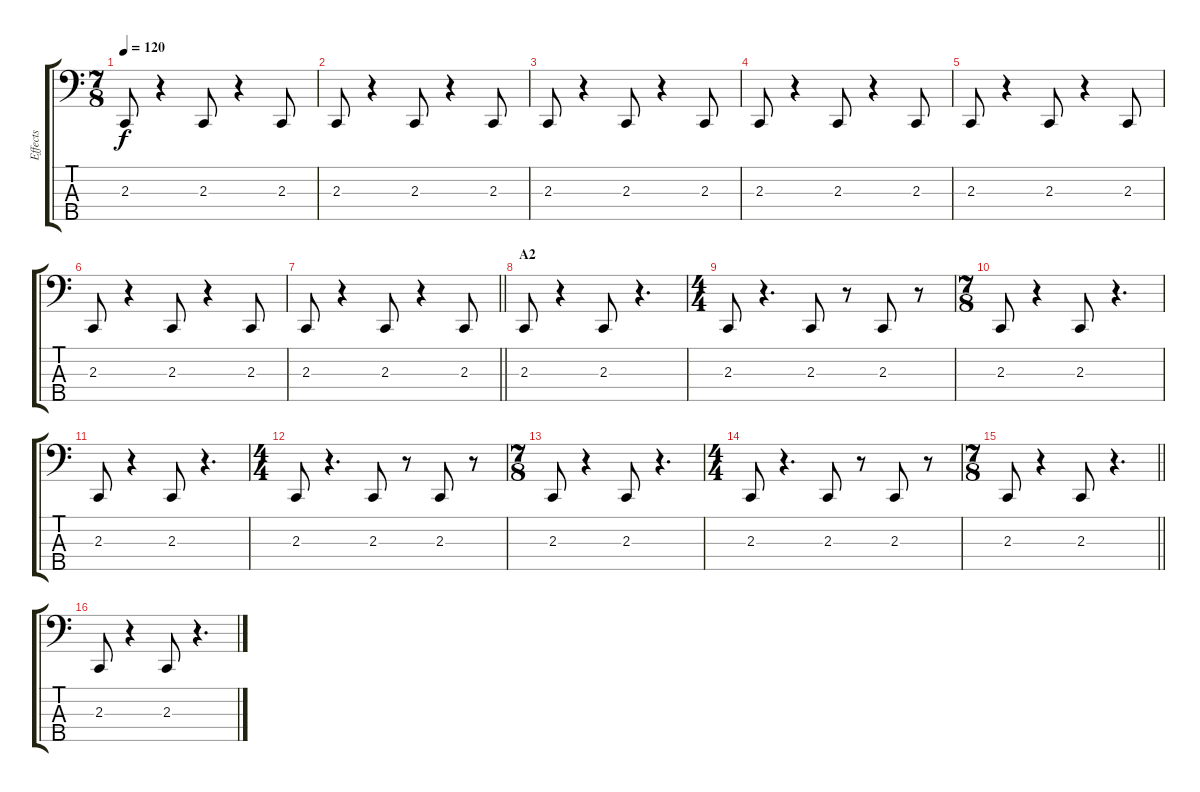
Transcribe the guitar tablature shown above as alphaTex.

\track ("Effects" "Effects") {instrument lead8bassandlead}
\staff {score tabs}
\tuning (Ab2 Eb2 Bb1 F1 C1) {hide}
\ts (7 8)
\tempo 120
\clef f4
\ks c
2.3.8{dy f} r.4 2.3.8 r.4 2.3.8 |
2.3.8 r.4 2.3.8 r.4 2.3.8 |
2.3.8 r.4 2.3.8 r.4 2.3.8 |
2.3.8 r.4 2.3.8 r.4 2.3.8 |
2.3.8 r.4 2.3.8 r.4 2.3.8 |
2.3.8 r.4 2.3.8 r.4 2.3.8 |
\barLineRight lightlight
2.3.8 r.4 2.3.8 r.4 2.3.8 |
\section ("" "A2")
2.3.8 r.4 2.3.8 r.4{d} |
\ts (4 4)
2.3.8 r.4{d} 2.3.8 r.8 2.3.8 r.8 |
\ts (7 8)
2.3.8 r.4 2.3.8 r.4{d} |
2.3.8 r.4 2.3.8 r.4{d} |
\ts (4 4)
2.3.8 r.4{d} 2.3.8 r.8 2.3.8 r.8 |
\ts (7 8)
2.3.8 r.4 2.3.8 r.4{d} |
\ts (4 4)
2.3.8 r.4{d} 2.3.8 r.8 2.3.8 r.8 |
\ts (7 8)
\barLineRight lightlight
2.3.8 r.4 2.3.8 r.4{d} |
\section ("" "")
2.3.8 r.4 2.3.8 r.4{d}
